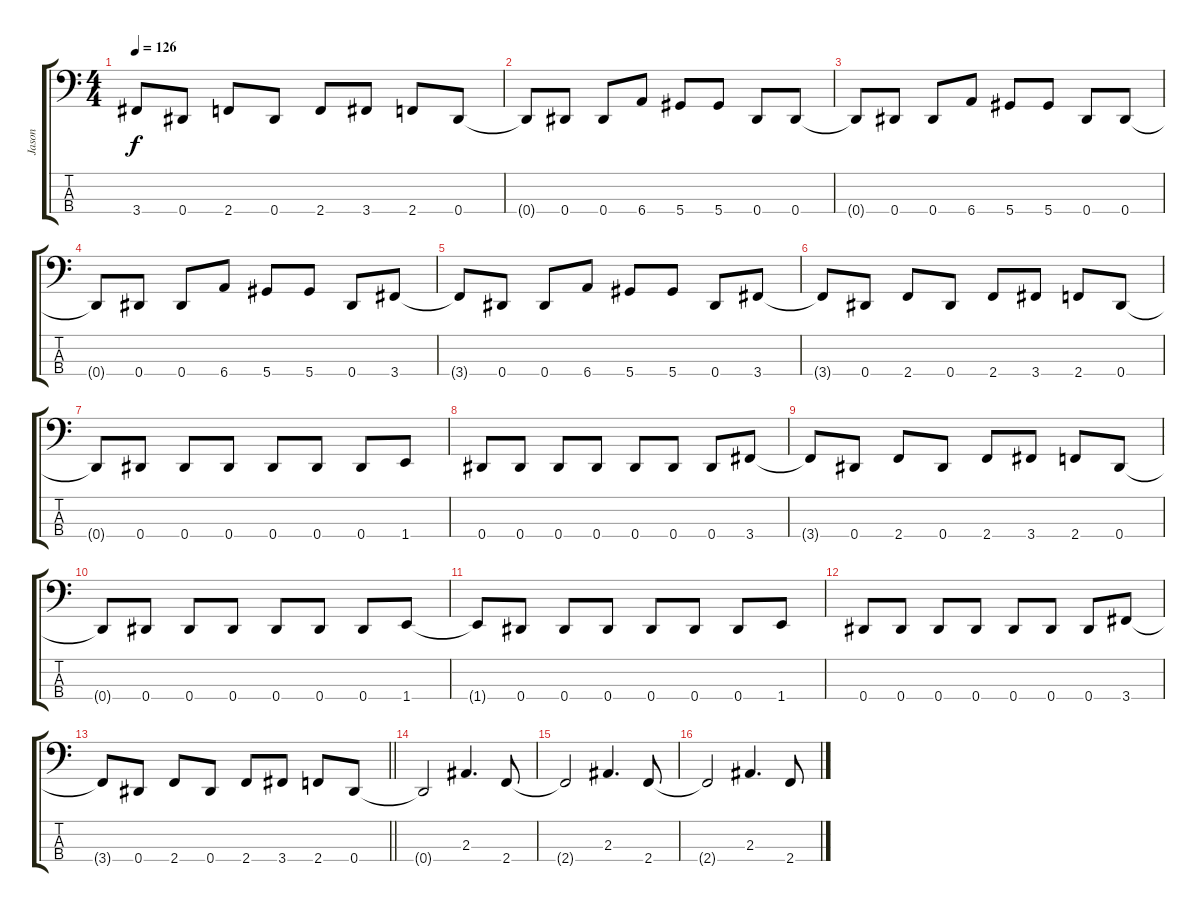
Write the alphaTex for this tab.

\track ("Jason" "Jason") {instrument electricbasspick}
\staff {score tabs}
\tuning (Gb2 Db2 Ab1 Eb1) {hide}
\ts (4 4)
\tempo 126
\clef f4
\ks c
3.4{t}.8{dy f} 0.4.8 2.4.8 0.4.8 2.4.8 3.4.8 2.4.8 0.4.8 |
0.4{t}.8 0.4.8 0.4.8 6.4.8 5.4.8 5.4.8 0.4.8 0.4.8 |
0.4{t}.8 0.4.8 0.4.8 6.4.8 5.4.8 5.4.8 0.4.8 0.4.8 |
0.4{t}.8 0.4.8 0.4.8 6.4.8 5.4.8 5.4.8 0.4.8 3.4.8 |
3.4{t}.8 0.4.8 0.4.8 6.4.8 5.4.8 5.4.8 0.4.8 3.4.8 |
3.4{t}.8 0.4.8 2.4.8 0.4.8 2.4.8 3.4.8 2.4.8 0.4.8 |
0.4{t}.8 0.4.8 0.4.8 0.4.8 0.4.8 0.4.8 0.4.8 1.4.8 |
0.4.8 0.4.8 0.4.8 0.4.8 0.4.8 0.4.8 0.4.8 3.4.8 |
3.4{t}.8 0.4.8 2.4.8 0.4.8 2.4.8 3.4.8 2.4.8 0.4.8 |
0.4{t}.8 0.4.8 0.4.8 0.4.8 0.4.8 0.4.8 0.4.8 1.4.8 |
1.4{t}.8 0.4.8 0.4.8 0.4.8 0.4.8 0.4.8 0.4.8 1.4.8 |
0.4.8 0.4.8 0.4.8 0.4.8 0.4.8 0.4.8 0.4.8 3.4.8 |
\barLineRight lightlight
3.4{t}.8 0.4.8 2.4.8 0.4.8 2.4.8 3.4.8 2.4.8 0.4.8 |
0.4{t}.2 2.3.4{d} 2.4.8 |
2.4{t}.2 2.3.4{d} 2.4.8 |
2.4{t}.2 2.3.4{d} 2.4.8
